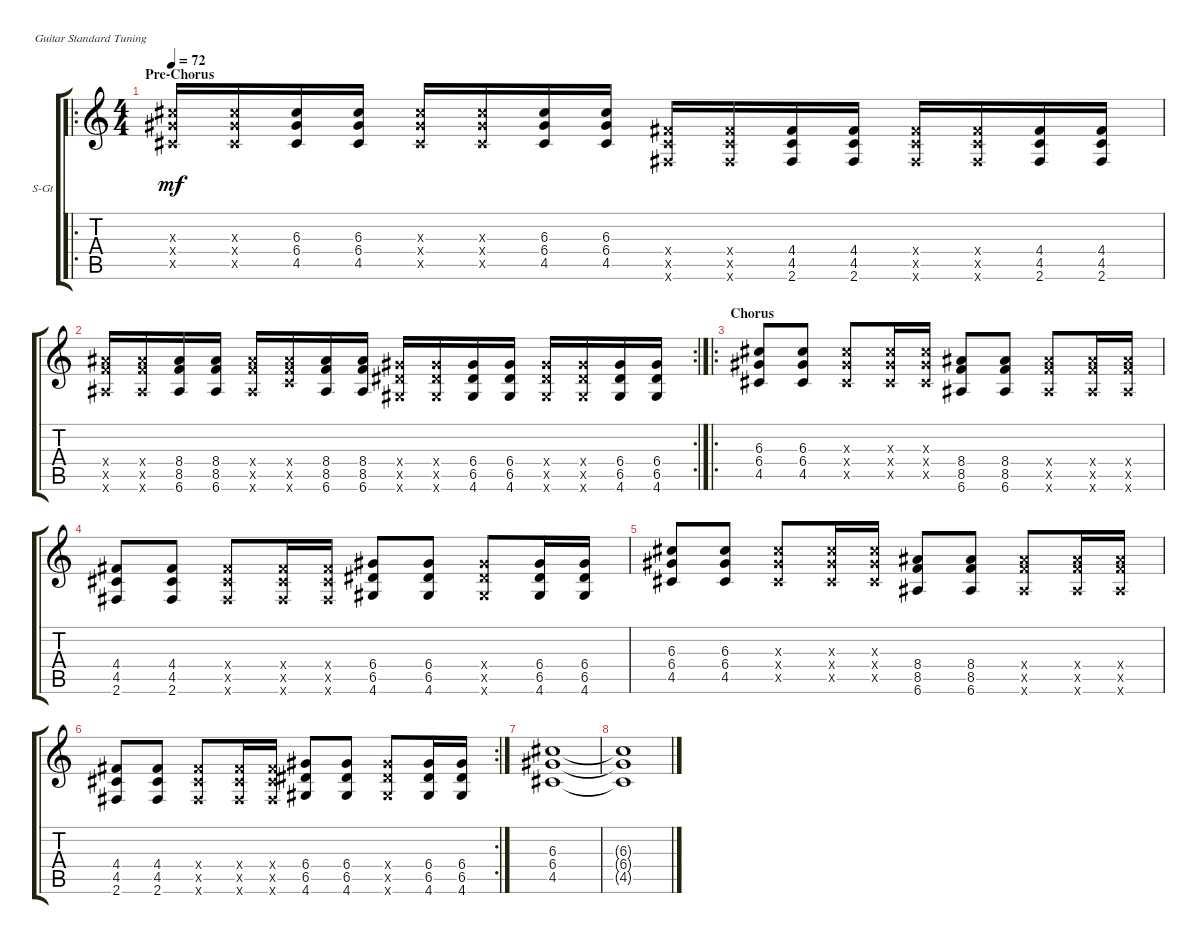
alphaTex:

\defaultSystemsLayout 4
\bracketExtendMode groupsimilarinstruments
\firstSystemTrackNameOrientation horizontal
\otherSystemsTrackNameOrientation horizontal
\track ("Guitar 2 (rhythm)" "S-Gt") {instrument acousticguitarsteel}
\staff {score tabs}
\tuning (E4 B3 G3 D3 A2 E2)
\ro
\ts (4 4)
\section ("" "Pre-Chorus")
\tempo 72
\clef g2
\ks c
(6.4{x} 6.3{x} 4.5{x}).16{dy mf} (4.5{x} 6.4{x} 6.3{x}).16 (6.3 6.4 4.5).16 (4.5 6.4 6.3).16 (6.4{x} 6.3{x} 4.5{x}).16 (4.5{x} 6.4{x} 6.3{x}).16 (6.3 6.4 4.5).16 (4.5 6.4 6.3).16 (4.5{x} 4.4{x} 2.6{x}).16 (4.4{x} 4.5{x} 2.6{x}).16 (2.6 4.5 4.4).16 (2.6 4.5 4.4).16 (4.5{x} 4.4{x} 2.6{x}).16 (4.4{x} 4.5{x} 2.6{x}).16 (2.6 4.5 4.4).16 (2.6 4.5 4.4).16 |
\rc 2
(8.4{x} 8.5{x} 6.6{x}).16 (6.6{x} 8.5{x} 8.4{x}).16 (8.4 8.5 6.6).16 (6.6 8.5 8.4).16 (6.6{x} 8.5{x} 8.4{x}).16 (8.4{x} 8.5{x} 8.6{x}).16 (6.6 8.5 8.4).16 (8.4 8.5 6.6).16 (4.6{x} 6.5{x} 6.4{x}).16 (6.4{x} 6.5{x} 4.6{x}).16 (4.6 6.5 6.4).16 (6.4 6.5 4.6).16 (4.6{x} 6.5{x} 6.4{x}).16 (6.4{x} 6.5{x} 4.6{x}).16 (4.6 6.5 6.4).16 (6.4 6.5 4.6).16 |
\ro
\section ("" "Chorus")
(6.3 6.4 4.5).8 (6.3 6.4 4.5).8 (4.5{x} 6.3{x} 6.4{x}).8 (6.3{x} 6.4{x} 4.5{x}).16 (6.3{x} 6.4{x} 4.5{x}).16 (8.4 8.5 6.6).8 (6.6 8.5 8.4).8 (8.4{x} 8.5{x} 6.6{x}).8 (6.6{x} 8.5{x} 8.4{x}).16 (8.4{x} 8.5{x} 6.6{x}).16 |
(4.4 4.5 2.6).8 (2.6 4.5 4.4).8 (4.4{x} 4.5{x} 2.6{x}).8 (2.6{x} 4.5{x} 4.4{x}).16 (4.4{x} 4.5{x} 2.6{x}).16 (6.4 6.5 4.6).8 (4.6 6.5 6.4).8 (6.4{x} 6.5{x} 4.6{x}).8 (6.5 6.4 4.6).16 (6.4 6.5 4.6).16 |
(6.3 6.4 4.5).8 (6.3 6.4 4.5).8 (4.5{x} 6.3{x} 6.4{x}).8 (6.3{x} 6.4{x} 4.5{x}).16 (6.3{x} 6.4{x} 4.5{x}).16 (8.4 8.5 6.6).8 (6.6 8.5 8.4).8 (8.4{x} 8.5{x} 6.6{x}).8 (6.6{x} 8.5{x} 8.4{x}).16 (8.4{x} 8.5{x} 6.6{x}).16 |
\rc 2
(4.4 4.5 2.6).8 (2.6 4.5 4.4).8 (4.4{x} 4.5{x} 2.6{x}).8 (2.6{x} 4.5{x} 4.4{x}).16 (4.4{x} 4.5{x} 2.6{x}).16 (6.4 6.5 4.6).8 (4.6 6.5 6.4).8 (6.4{x} 6.5{x} 4.6{x}).8 (6.5 6.4 4.6).16 (6.4 6.5 4.6).16 |
(4.5 6.4 6.3).1 |
(4.5{t} 6.4{t} 6.3{t}).1
